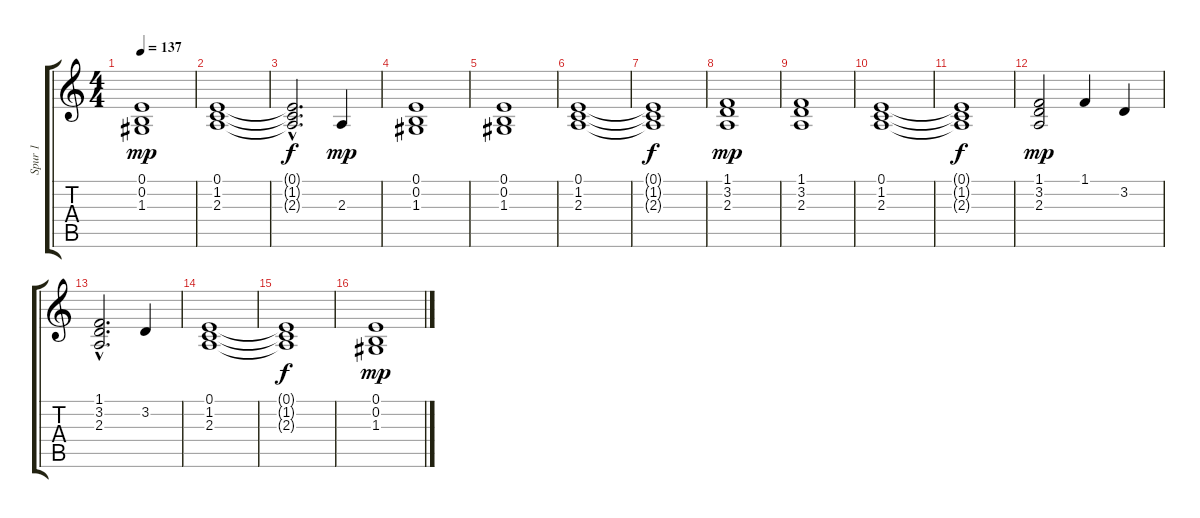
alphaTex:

\track ("Spur 1" "Spur 1") {instrument pad5bowed}
\staff {score tabs}
\tuning (E4 B3 G3 D3 A2 E2) {hide}
\ts (4 4)
\tempo 137
\clef g2
\ks c
(0.1 0.2 1.3).1{dy mp} |
(0.1 1.2 2.3).1 |
(0.1{t} 1.2{t} 2.3{hac t}).2{d dy f} 2.3.4{dy mp} |
(0.1 0.2 1.3).1 |
(0.1 0.2 1.3).1 |
(0.1 1.2 2.3).1 |
(0.1{t} 1.2{t} 2.3{t}).1{dy f} |
(1.1 3.2 2.3).1{dy mp} |
(1.1 3.2 2.3).1 |
(0.1 1.2 2.3).1 |
(0.1{t} 1.2{t} 2.3{t}).1{dy f} |
(1.1 3.2 2.3).2{dy mp} 1.1.4 3.2.4 |
(1.1 3.2{hac} 2.3).2{d} 3.2.4 |
(0.1 1.2 2.3).1 |
(0.1{t} 1.2{t} 2.3{t}).1{dy f} |
(0.1 0.2 1.3).1{dy mp}
